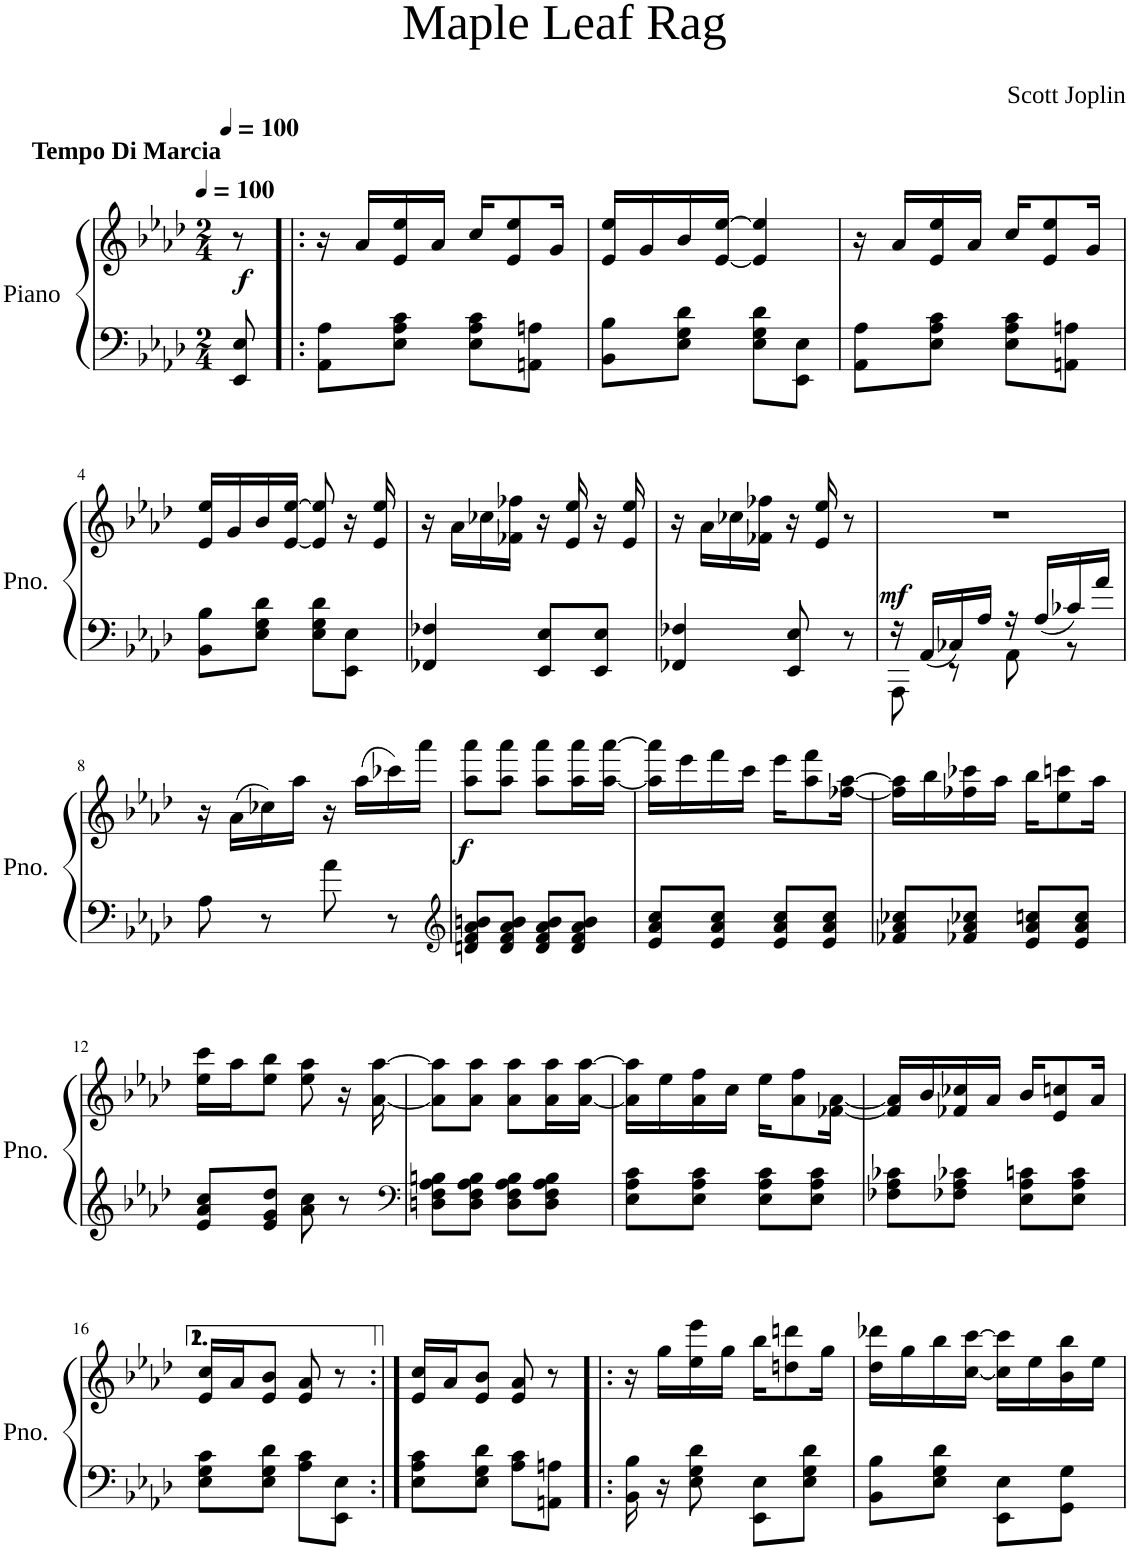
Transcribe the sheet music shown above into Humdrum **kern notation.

**kern	**kern	**dynam
*part1	*part1	*part1
*staff2	*staff1	*staff1/2
*I"Piano	*	*
*I'Pno.	*	*
*clefF4	*clefG2	*
*k[b-e-a-d-]	*k[b-e-a-d-]	*
*M2/4	*M2/4	*
*MM100	*MM100	*
=	=	=
!	!	!LO:DY:b
8EE-/ 8E-/	8r	f
=1!|:	=1!|:	=1!|:
8AA-\ 8A-\L	16r	.
*	*MM100	*
!	!LO:TX:a:B:t=Tempo Di Marcia	!
.	16a-/LL	.
8E-\ 8A-\ 8c\J	16e-/ 16ee-/	.
.	16a-/JJ	.
8E-\ 8A-\ 8c\L	16cc/KL	.
.	8e-/ 8ee-/	.
8AAn\ 8An\J	.	.
.	16g/Jk	.
=2	=2	=2
8BB-\ 8B-\L	16e-/ 16ee-/LL	.
.	16g/	.
8E-\ 8G\ 8d-\J	16b-/	.
.	[16e-/ [>16ee-/JJ	.
8E-\ 8G\ 8d-\L	4e-/] 4ee-/]	.
8EE-\ 8E-\J	.	.
=3	=3	=3
8AA-\ 8A-\L	16r	.
.	16a-/LL	.
8E-\ 8A-\ 8c\J	16e-/ 16ee-/	.
.	16a-/JJ	.
8E-\ 8A-\ 8c\L	16cc/KL	.
.	8e-/ 8ee-/	.
8AAn\ 8An\J	.	.
.	16g/Jk	.
!!LO:LB:g=z
=4	=4	=4
8BB-\ 8B-\L	16e-/ 16ee-/LL	.
.	16g/	.
8E-\ 8G\ 8d-\J	16b-/	.
.	[16e-/ [>16ee-/JJ	.
8E-\ 8G\ 8d-\L	8e-/] 8ee-/]	.
8EE-\ 8E-\J	16r	.
.	16e-/ 16ee-/	.
=5	=5	=5
4FF-X/ 4F-X/	16r	.
.	16a-\LL	.
.	16cc-X\	.
.	16f-X\ 16ff-X\JJ	.
8EE-/ 8E-/L	16r	.
.	16e-/ 16ee-/	.
8EE-/ 8E-/J	16r	.
.	16e-/ 16ee-/	.
=6	=6	=6
4FF-X/ 4F-X/	16r	.
.	16a-\LL	.
.	16cc-X\	.
.	16f-X\ 16ff-X\JJ	.
8EE-/ 8E-/	16r	.
.	16e-/ 16ee-/	.
8r	8r	.
=7	=7	=7
*^	*	*
!	!	!	!LO:DY:a=2
16r	8AAA-\	2r	mf
16AA-/LL	.	.	.
16C-X/	8r	.	.
16A-/JJ	.	.	.
16r	8AA-\	.	.
16A-/LL	.	.	.
16c-X/	8r	.	.
16a-/JJ	.	.	.
*v	*v	*	*
!!LO:LB:g=z
=8	=8	=8
8A-\	16r	.
.	(16a-\LL	.
8r	16cc-X\)	.
.	16aa-\JJ	.
8a-\	16r	.
.	(16aa-\LL	.
8r	16ccc-X\)	.
.	16aaa-\JJ	.
=9	=9	=9
*clefG2	*	*
!	!	!LO:DY:b
8dn/ 8f/ 8a-/ 8bn/L	8aa-\ 8aaa-\L	f
8d/ 8f/ 8a-/ 8b/J	8aa-\ 8aaa-\J	.
8d/ 8f/ 8a-/ 8b/L	8aa-\ 8aaa-\L	.
8d/ 8f/ 8a-/ 8b/J	16aa-\ 16aaa-\L	.
.	[<16aa-\ [>16aaa-\JJ	.
=10	=10	=10
8e-/ 8a-/ 8cc/L	16aa-\] 16aaa-\]LL	.
.	16eee-\	.
8e-/ 8a-/ 8cc/J	16fff\	.
.	16ccc\JJ	.
8e-/ 8a-/ 8cc/L	16eee-\KL	.
.	8aa-\ 8fff\	.
8e-/ 8a-/ 8cc/J	.	.
.	[<16ff-X\ [16aa-\Jk	.
=11	=11	=11
8f-X/ 8a-/ 8cc-X/L	16ff-\] 16aa-\]LL	.
.	16bb-\	.
8f-X/ 8a-/ 8cc-X/J	16ff-X\ 16ccc-X\	.
.	16aa-\JJ	.
8e-/ 8a-/ 8ccn/L	16bb-\KL	.
.	8ee-\ 8cccn\	.
8e-/ 8a-/ 8cc/J	.	.
.	16aa-\Jk	.
!!LO:LB:g=z
=12	=12	=12
8e-/ 8a-/ 8cc/L	16ee-\ 16ccc\LL	.
.	16aa-\J	.
8e-/ 8g/ 8dd-/J	8ee-\ 8bb-\J	.
8a-\ 8cc\	8ee-\ 8aa-\	.
8r	16r	.
.	[<16a-\ [16aa-\	.
=13	=13	=13
*clefF4	*	*
8Dn\ 8F\ 8A-\ 8Bn\L	8a-\] 8aa-\]L	.
8D\ 8F\ 8A-\ 8B\J	8a-\ 8aa-\J	.
8D\ 8F\ 8A-\ 8B\L	8a-\ 8aa-\L	.
8D\ 8F\ 8A-\ 8B\J	16a-\ 16aa-\L	.
.	[<16a-\ [16aa-\JJ	.
=14	=14	=14
8E-\ 8A-\ 8c\L	16a-\] 16aa-\]LL	.
.	16ee-\	.
8E-\ 8A-\ 8c\J	16a-\ 16ff\	.
.	16cc\JJ	.
8E-\ 8A-\ 8c\L	16ee-\KL	.
.	8a-\ 8ff\	.
8E-\ 8A-\ 8c\J	.	.
.	[16f-X\ [<16a-\Jk	.
=15	=15	=15
8F-X\ 8A-\ 8c-X\L	16f-/] 16a-/]LL	.
.	16b-/	.
8F-X\ 8A-\ 8c-X\J	16f-X/ 16cc-X/	.
.	16a-/JJ	.
8E-\ 8A-\ 8cn\L	16b-/KL	.
.	8e-/ 8ccn/	.
8E-\ 8A-\ 8c\J	.	.
.	16a-/Jk	.
!!LO:LB:g=z
=16	=16	=16
8E-\ 8G\ 8c\L	16e-/ 16cc/LL	.
.	16a-/J	.
8E-\ 8G\ 8d-\J	8e-/ 8b-/J	.
8A-\ 8c\L	8e-/ 8a-/	.
8EE-\ 8E-\J	8r	.
=17:|!	=17:|!	=17:|!
8E-\ 8A-\ 8c\L	16e-/ 16cc/LL	.
.	16a-/J	.
8E-\ 8G\ 8d-\J	8e-/ 8b-/J	.
8A-\ 8c\L	8e-/ 8a-/	.
8AAn\ 8An\J	8r	.
=18!|:	=18!|:	=18!|:
16BB-\ 16B-\	16r	.
16r	16gg\LL	.
8E-\ 8G\ 8d-\	16ee-\ 16eee-\	.
.	16gg\JJ	.
8EE-\ 8E-\L	16bb-\KL	.
.	8ddn\ 8dddn\	.
8E-\ 8G\ 8d-\J	.	.
.	16gg\Jk	.
=19	=19	=19
8BB-\ 8B-\L	16dd-\ 16ddd-X\LL	.
.	16gg\	.
8E-\ 8G\ 8d-\J	16bb-\	.
.	[<16cc\ [16ccc\JJ	.
8EE-\ 8E-\L	16cc\] 16ccc\]LL	.
.	16ee-\	.
8GG\ 8G\J	16b-\ 16bb-\	.
.	16ee-\JJ	.
=	=	=
*-	*-	*-
